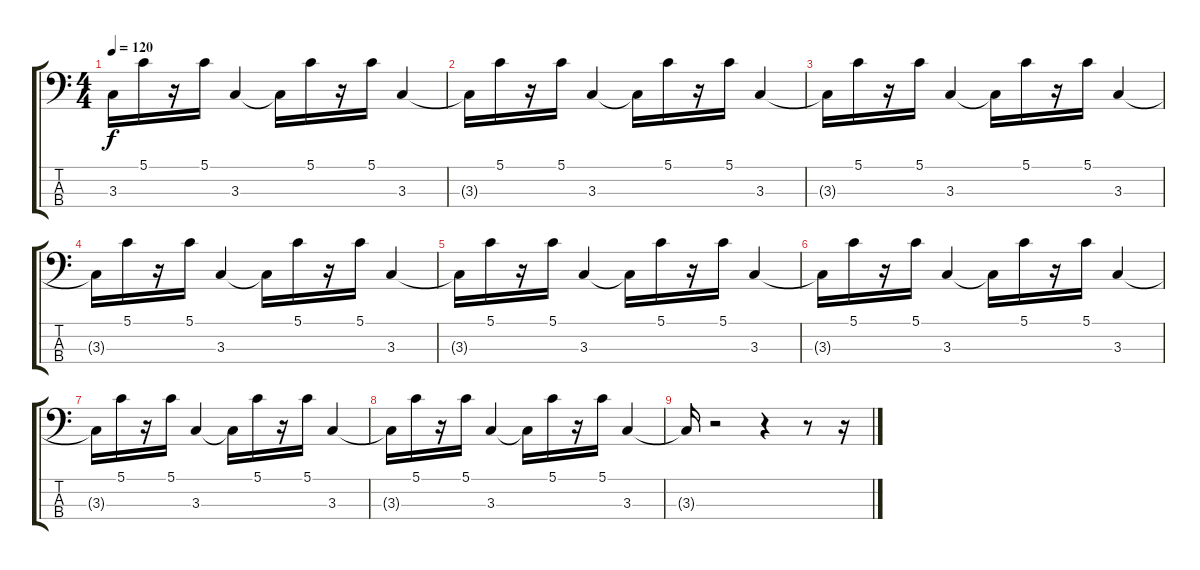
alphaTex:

\track "" {instrument electricbasspick}
\staff {score tabs}
\tuning (G2 D2 A1 E1) {hide}
\ts (4 4)
\tempo 120
\clef f4
\ks c
3.3{t}.16{dy f} 5.1.16 r.16 5.1.16 3.3.4 3.3{t}.16 5.1.16 r.16 5.1.16 3.3.4 |
3.3{t}.16 5.1.16 r.16 5.1.16 3.3.4 3.3{t}.16 5.1.16 r.16 5.1.16 3.3.4 |
3.3{t}.16 5.1.16 r.16 5.1.16 3.3.4 3.3{t}.16 5.1.16 r.16 5.1.16 3.3.4 |
3.3{t}.16 5.1.16 r.16 5.1.16 3.3.4 3.3{t}.16 5.1.16 r.16 5.1.16 3.3.4 |
3.3{t}.16 5.1.16 r.16 5.1.16 3.3.4 3.3{t}.16 5.1.16 r.16 5.1.16 3.3.4 |
3.3{t}.16 5.1.16 r.16 5.1.16 3.3.4 3.3{t}.16 5.1.16 r.16 5.1.16 3.3.4 |
3.3{t}.16 5.1.16 r.16 5.1.16 3.3.4 3.3{t}.16 5.1.16 r.16 5.1.16 3.3.4 |
3.3{t}.16 5.1.16 r.16 5.1.16 3.3.4 3.3{t}.16 5.1.16 r.16 5.1.16 3.3.4 |
3.3{t}.16 r.2 r.4 r.8 r.16
